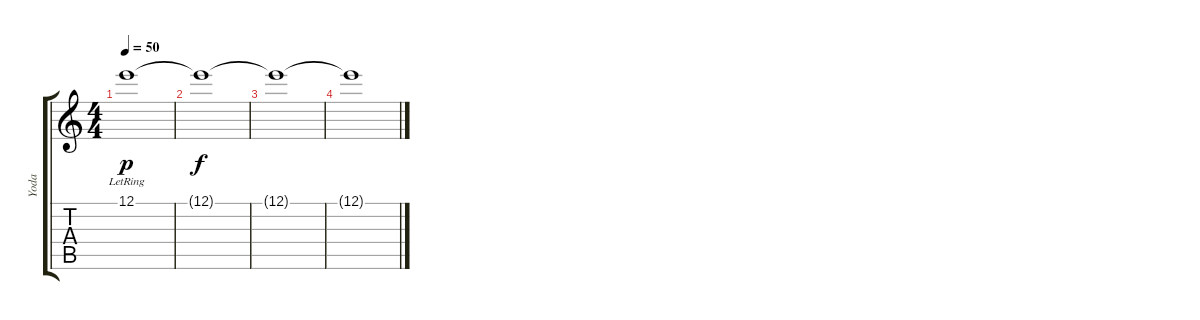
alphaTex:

\track ("Yoda" "Yoda") {instrument electricguitarjazz}
\staff {score tabs}
\tuning (E4 B3 G3 D3 A2 E2) {hide}
\ts (4 4)
\section ("" "")
\tempo 50
\clef g2
\ks c
12.1{lr}.1{dy p} |
12.1{t}.1{dy f} |
12.1{t}.1 |
12.1{t}.1
